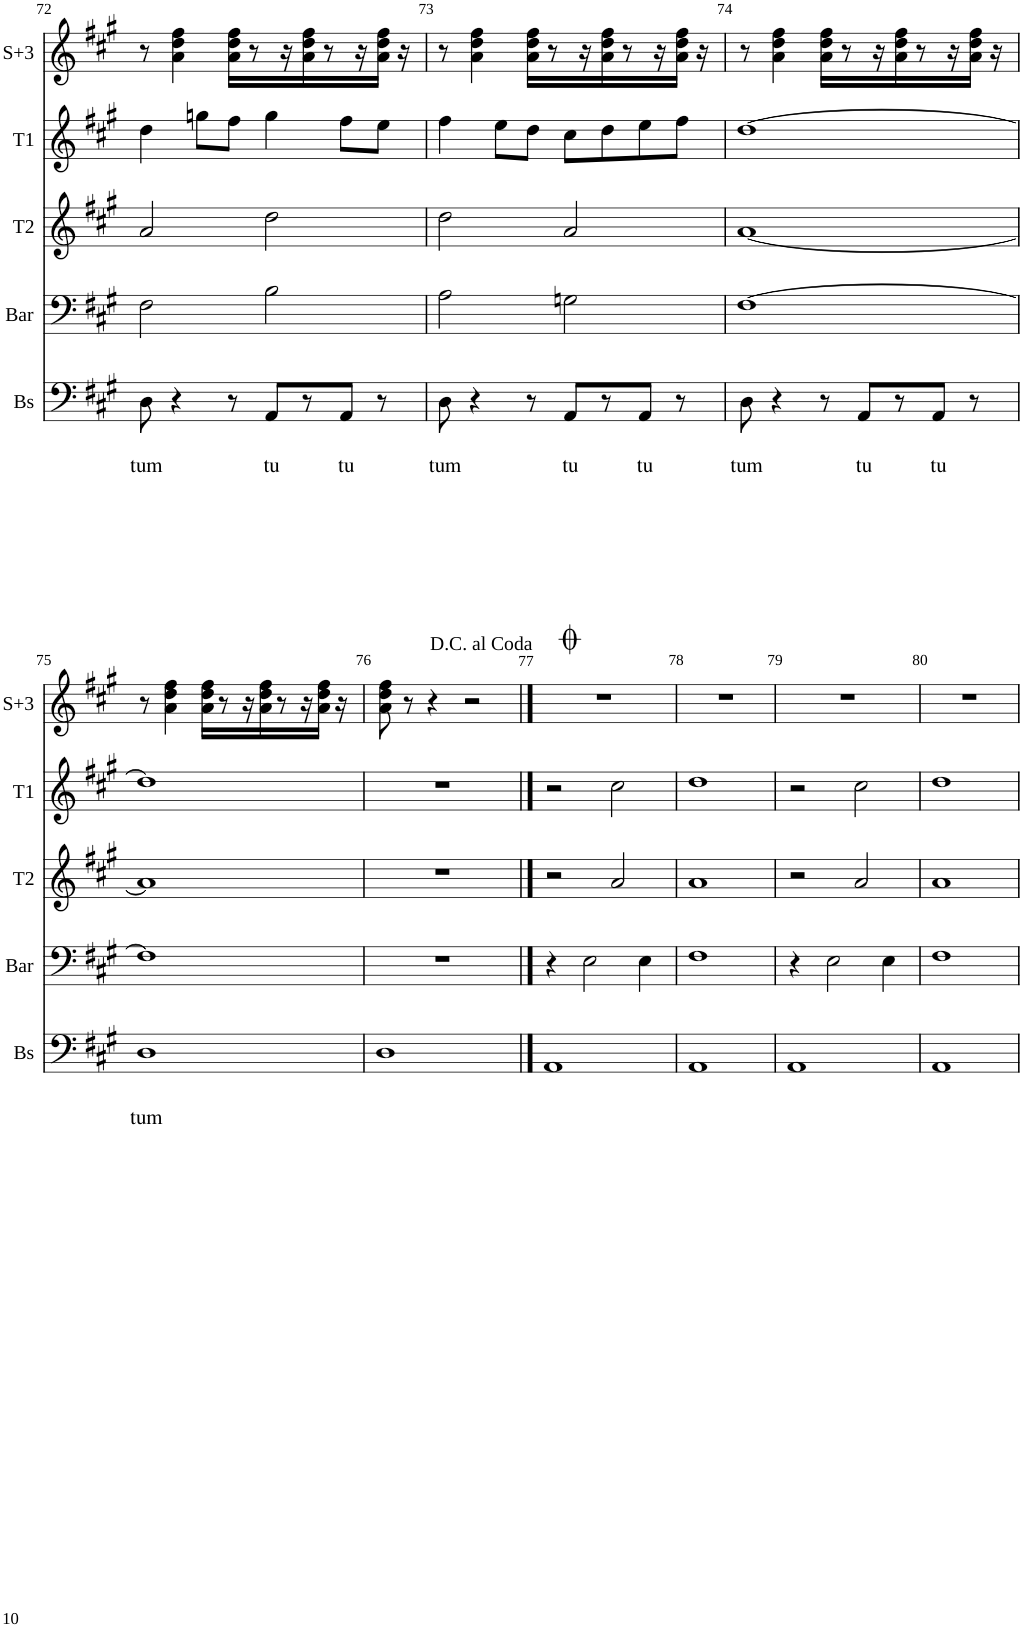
**kern	**text	**text	**kern	**kern	**kern	**kern
*part5	*part5	*part5	*part4	*part3	*part2	*part1
*staff5	*staff5	*staff5	*staff4	*staff3	*staff2	*staff1
*I"Basso	*	*	*I"Baritono	*I"Ten 2	*I"Ten 1	*I"Soli+trio
*I'Bs	*	*	*I'Bar	*I'T2	*I'T1	*I'S+3
!!LO:PB:g=z
*clefF4	*	*	*clefF4	*clefG2	*clefG2	*clefG2
*k[f#c#g#]	*	*	*k[f#c#g#]	*k[f#c#g#]	*k[f#c#g#]	*k[f#c#g#]
*A:	*	*	*A:	*A:	*A:	*A:
*M4/4	*	*	*M4/4	*M4/4	*M4/4	*M4/4
*met(c)	*	*	*met(c)	*met(c)	*met(c)	*met(c)
=72	=72	=72	=72	=72	=72	=72
!	!	!LO:LY:b	!	!	!	!
8D\	.	tum	2F#\	2a/	4dd\	8r
4r	.	.	.	.	.	4a\ 4dd\ 4ff#\
.	.	.	.	.	8ggn\L	.
8r	.	.	.	.	8ff#\J	16a\ 16dd\ 16ff#\KL
.	.	.	.	.	.	8r
!	!	!LO:LY:b	!	!	!	!
8AA/L	.	tu	2B\	2dd\	4gg\	.
.	.	.	.	.	.	16r
8r	.	.	.	.	.	16a\ 16dd\ 16ff#\J
.	.	.	.	.	.	8r
!	!	!LO:LY:b	!	!	!	!
8AA/J	.	tu	.	.	8ff#\L	.
.	.	.	.	.	.	16r
8r	.	.	.	.	8ee\J	16a\ 16dd\ 16ff#\JJ
.	.	.	.	.	.	16r
=73	=73	=73	=73	=73	=73	=73
!	!	!LO:LY:b	!	!	!	!
8D\	.	tum	2A\	2dd\	4ff#\	8r
4r	.	.	.	.	.	4a\ 4dd\ 4ff#\
.	.	.	.	.	8ee\L	.
8r	.	.	.	.	8dd\J	16a\ 16dd\ 16ff#\KL
.	.	.	.	.	.	8r
!	!	!LO:LY:b	!	!	!	!
8AA/L	.	tu	2Gn\	2a/	8cc#\L	.
.	.	.	.	.	.	16r
8r	.	.	.	.	8dd\	16a\ 16dd\ 16ff#\J
.	.	.	.	.	.	8r
!	!	!LO:LY:b	!	!	!	!
8AA/J	.	tu	.	.	8ee\	.
.	.	.	.	.	.	16r
8r	.	.	.	.	8ff#\J	16a\ 16dd\ 16ff#\JJ
.	.	.	.	.	.	16r
=74	=74	=74	=74	=74	=74	=74
!	!	!LO:LY:b	!	!	!	!
8D\	.	tum	[1F#	[1a	[1dd	8r
4r	.	.	.	.	.	4a\ 4dd\ 4ff#\
8r	.	.	.	.	.	16a\ 16dd\ 16ff#\KL
.	.	.	.	.	.	8r
!	!	!LO:LY:b	!	!	!	!
8AA/L	.	tu	.	.	.	.
.	.	.	.	.	.	16r
8r	.	.	.	.	.	16a\ 16dd\ 16ff#\J
.	.	.	.	.	.	8r
!	!	!LO:LY:b	!	!	!	!
8AA/J	.	tu	.	.	.	.
.	.	.	.	.	.	16r
8r	.	.	.	.	.	16a\ 16dd\ 16ff#\JJ
.	.	.	.	.	.	16r
!!LO:LB:g=z
=75	=75	=75	=75	=75	=75	=75
!	!	!LO:LY:b	!	!	!	!
1D	.	tum	1F#]	1a]	1dd]	8r
.	.	.	.	.	.	4a\ 4dd\ 4ff#\
.	.	.	.	.	.	16a\ 16dd\ 16ff#\KL
.	.	.	.	.	.	8r
.	.	.	.	.	.	16r
.	.	.	.	.	.	16a\ 16dd\ 16ff#\J
.	.	.	.	.	.	8r
.	.	.	.	.	.	16r
.	.	.	.	.	.	16a\ 16dd\ 16ff#\JJ
.	.	.	.	.	.	16r
=76	=76	=76	=76	=76	=76	=76
1D	.	.	1r	1r	1r	8a\ 8dd\ 8ff#\
.	.	.	.	.	.	8r
.	.	.	.	.	.	4r
.	.	.	.	.	.	2r
==77	==77	==77	==77	==77	==77	==77
1AA	.	.	4r	2r	2r	1r
.	.	.	2E\	.	.	.
.	.	.	.	2a/	2cc#\	.
.	.	.	4E\	.	.	.
=78	=78	=78	=78	=78	=78	=78
1AA	.	.	1F#	1a	1dd	1r
=79	=79	=79	=79	=79	=79	=79
1AA	.	.	4r	2r	2r	1r
.	.	.	2E\	.	.	.
.	.	.	.	2a/	2cc#\	.
.	.	.	4E\	.	.	.
=80	=80	=80	=80	=80	=80	=80
1AA	.	.	1F#	1a	1dd	1r
=	=	=	=	=	=	=
*-	*-	*-	*-	*-	*-	*-
